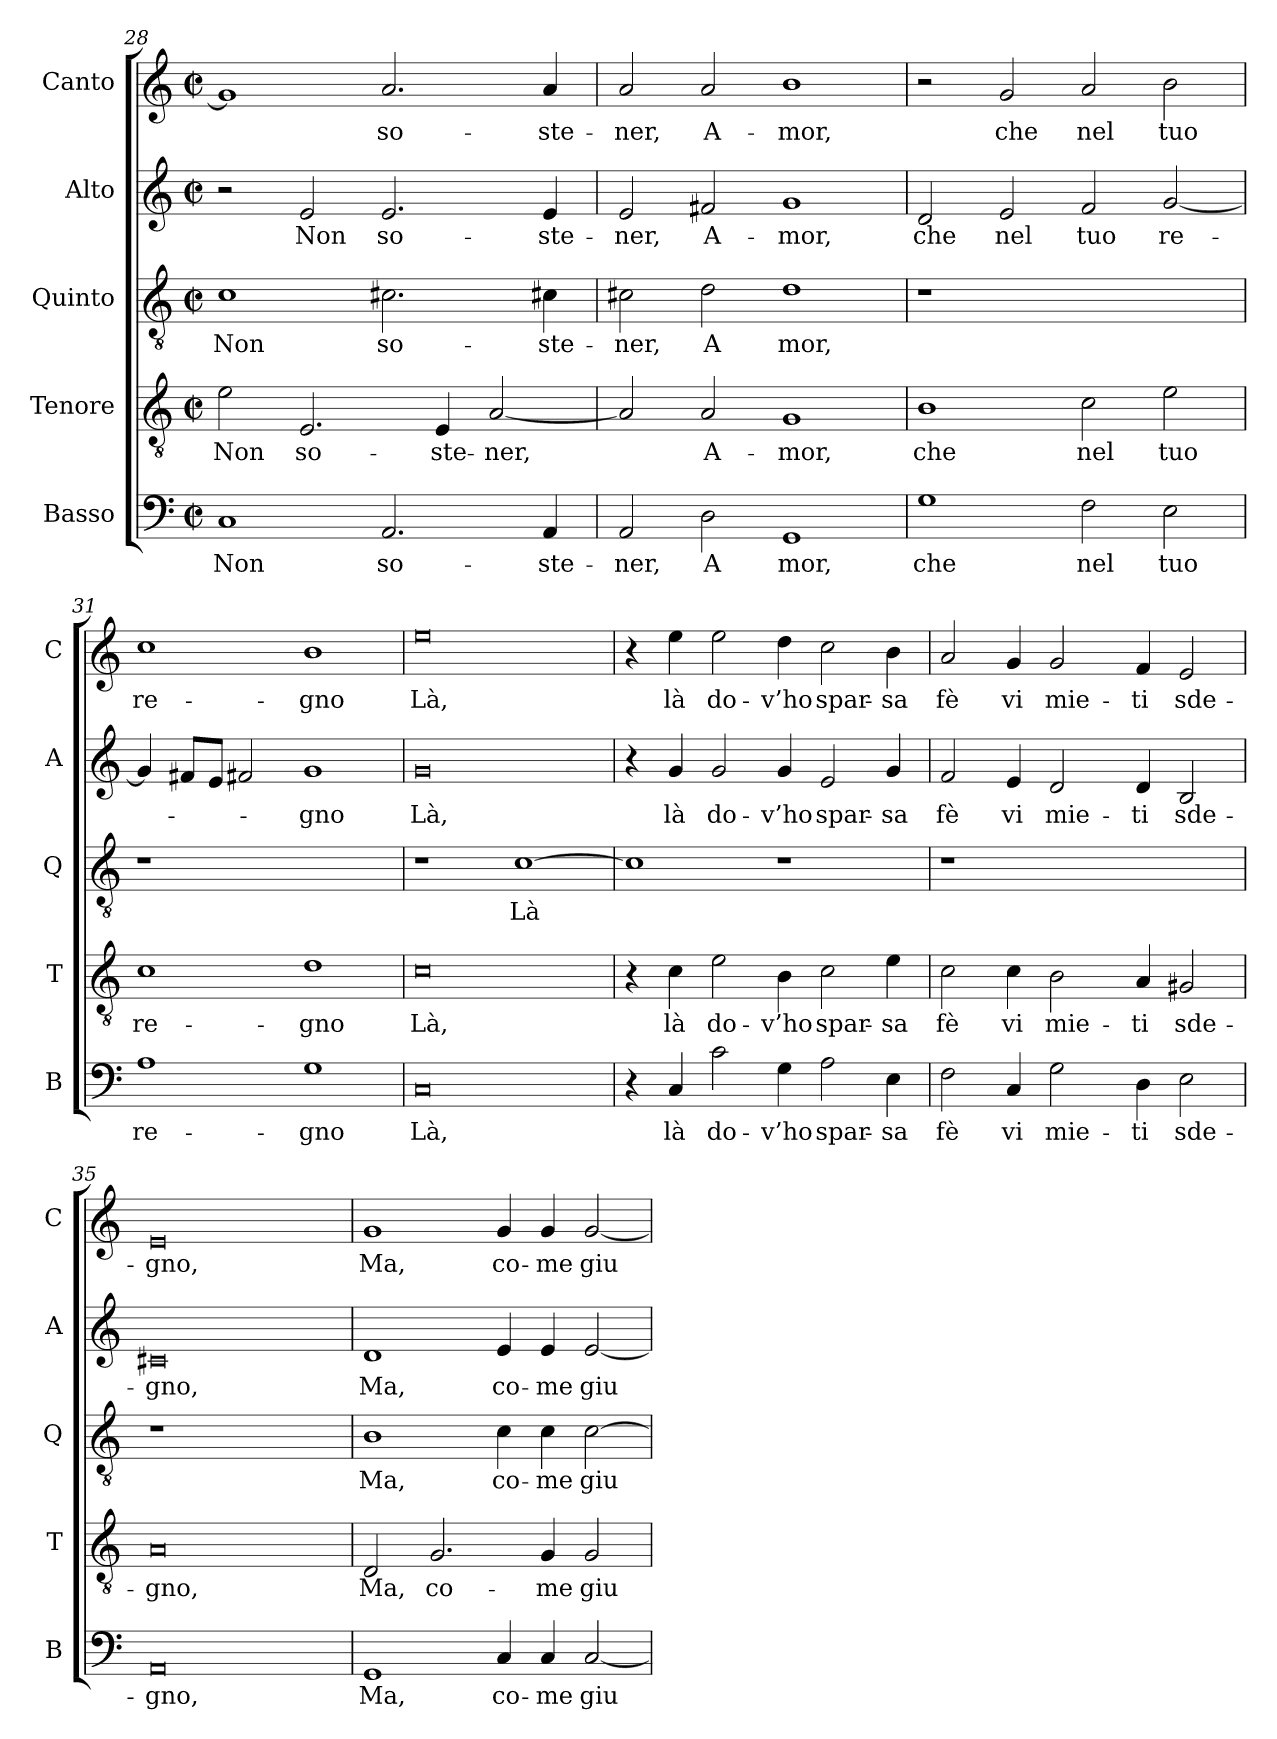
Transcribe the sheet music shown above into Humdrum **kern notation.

**kern	**text	**kern	**text	**kern	**text	**kern	**text	**kern	**text
*part5	*part5	*part4	*part4	*part3	*part3	*part2	*part2	*part1	*part1
*staff5	*staff5	*staff4	*staff4	*staff3	*staff3	*staff2	*staff2	*staff1	*staff1
*I"Basso	*	*I"Tenore	*	*I"Quinto	*	*I"Alto	*	*I"Canto	*
*I'B	*	*I'T	*	*I'Q	*	*I'A	*	*I'C	*
!!LO:PB:g=z
*clefF4	*	*clefGv2	*	*clefGv2	*	*clefG2	*	*clefG2	*
*k[]	*	*k[]	*	*k[]	*	*k[]	*	*k[]	*
*C:	*	*C:	*	*C:	*	*C:	*	*C:	*
*M2/2	*	*M2/2	*	*M2/2	*	*M2/2	*	*M2/2	*
*met(c|)	*	*met(c|)	*	*met(c|)	*	*met(c|)	*	*met(c|)	*
=28	=28	=28	=28	=28	=28	=28	=28	=28	=28
1C	-Non	2e	-Non	1c	-Non	2r	.	1g]	.
.	.	2.E	so-	.	.	2e	-Non	.	.
2.AA	so-	.	.	2.c#X	so-	2.e	so-	2.a	so-
.	.	4E	ste-	.	.	.	.	.	.
.	.	[2A	-ner,	.	.	.	.	.	.
4AA	ste-	.	.	4c#X	ste-	4e	ste-	4a	ste-
=29	=29	=29	=29	=29	=29	=29	=29	=29	=29
2AA	-ner,	2A]	.	2c#X	-ner,	2e	-ner,	2a	-ner,
2D	-A	2A	A-	2d	-A	2f#X	A-	2a	A-
1GG	-mor,	1G	-mor,	1d	-mor,	1g	-mor,	1b	-mor,
=30	=30	=30	=30	=30	=30	=30	=30	=30	=30
1G	-che	1B	-che	1r	.	2d	-che	2r	.
.	.	.	.	.	.	2e	-nel	2g	-che
2F	-nel	2c	-nel	1ryy	.	2f	-tuo	2a	-nel
2E	-tuo	2e	-tuo	.	.	[2g	re-	2b	-tuo
=31	=31	=31	=31	=31	=31	=31	=31	=31	=31
1A	re-	1c	re-	1r	.	4g]	.	1cc	re-
.	.	.	.	.	.	8f#XL	.	.	.
.	.	.	.	.	.	8eJ	.	.	.
.	.	.	.	.	.	2f#X	.	.	.
1G	-gno	1d	-gno	1ryy	.	1g	-gno	1b	-gno
=32	=32	=32	=32	=32	=32	=32	=32	=32	=32
0C	-Là,	0c	-Là,	1r	.	0g	-Là,	0ee	-Là,
.	.	.	.	[1c	-Là	.	.	.	.
!!LO:LB:g=z
=33	=33	=33	=33	=33	=33	=33	=33	=33	=33
4r	.	4r	.	1c]	.	4r	.	4r	.
4C	-là	4c	-là	.	.	4g	-là	4ee	-là
2c	do-	2e	do-	.	.	2g	do-	2ee	do-
4G	-v’ho	4B	-v’ho	1r	.	4g	-v’ho	4dd	-v’ho
2A	spar-	2c	spar-	.	.	2e	spar-	2cc	spar-
4E	-sa	4e	-sa	.	.	4g	-sa	4b	-sa
=34	=34	=34	=34	=34	=34	=34	=34	=34	=34
2F	-fè	2c	-fè	1r	.	2f	-fè	2a	-fè
4C	-vi	4c	-vi	.	.	4e	-vi	4g	-vi
2G	mie-	2B	mie-	.	.	2d	mie-	2g	mie-
.	.	.	.	1ryy	.	.	.	.	.
4D	-ti	4A	-ti	.	.	4d	-ti	4f	-ti
2E	sde-	2G#X	sde-	.	.	2B	sde-	2e	sde-
=35	=35	=35	=35	=35	=35	=35	=35	=35	=35
0AA	-gno,	0A	-gno,	1r	.	0c#X	-gno,	0e	-gno,
.	.	.	.	1ryy	.	.	.	.	.
=36	=36	=36	=36	=36	=36	=36	=36	=36	=36
1GG	-Ma,	2D	-Ma,	1B	-Ma,	1d	-Ma,	1g	-Ma,
.	.	2.G	co-	.	.	.	.	.	.
4C	co-	.	.	4c	co-	4e	co-	4g	co-
4C	-me	4G	-me	4c	-me	4e	-me	4g	-me
[2C	giu-	2G	giu-	[2c	giu-	[2e	giu-	[2g	giu-
=	=	=	=	=	=	=	=	=	=
*-	*-	*-	*-	*-	*-	*-	*-	*-	*-
